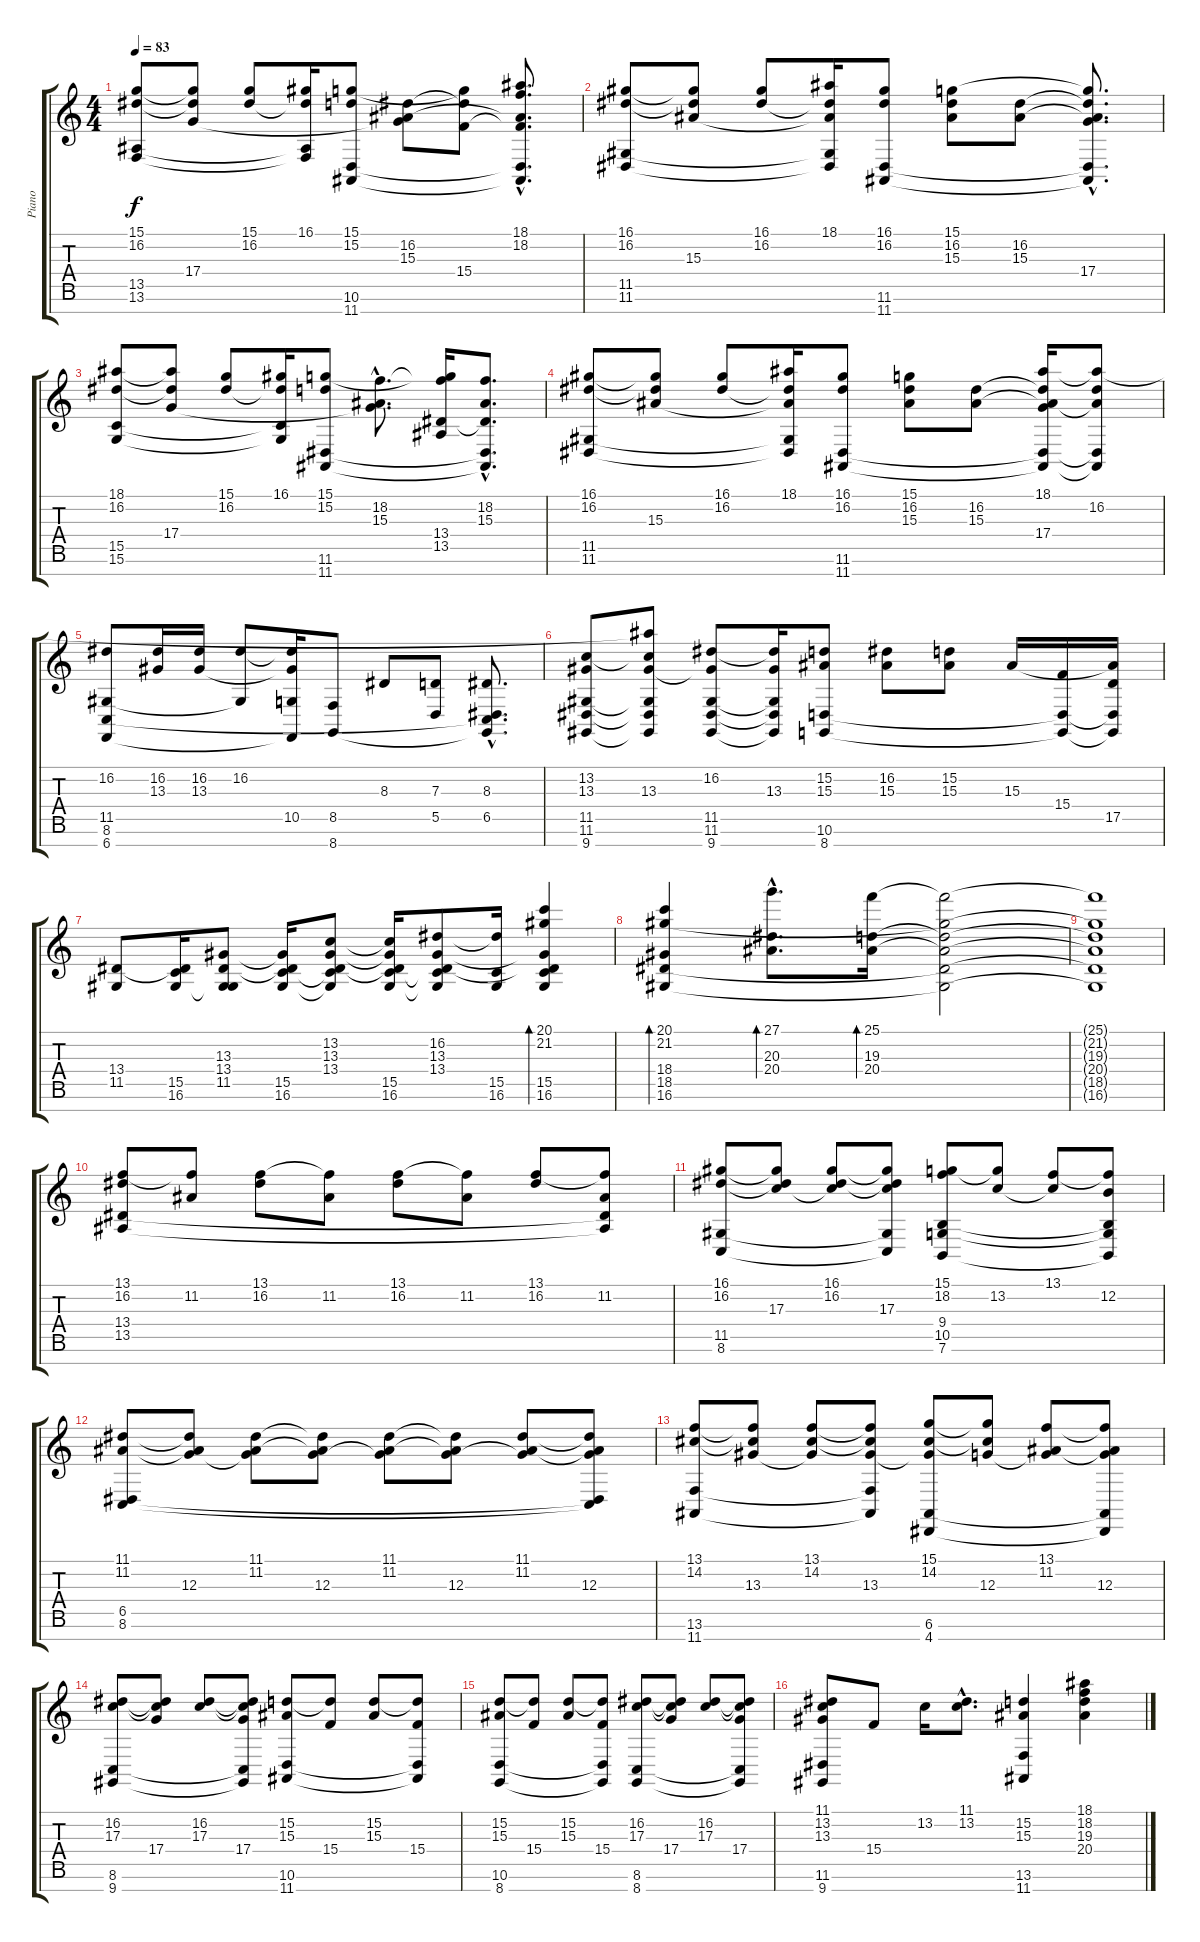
\track ("Piano" "Piano") {instrument acousticgrandpiano}
\staff {score tabs}
\tuning (E4 B3 G3 D3 A2 E2 B1) {hide}
\ts (4 4)
\tempo 83
\clef g2
\ks c
(15.1 16.2 13.5 13.6).8{dy f} (15.1{t} 16.2{t} 17.4).8 (15.1 16.2).8 (16.1 16.2{t} 13.5{t} 13.6{t}).16 (15.1 15.2 10.6 11.7).8 (16.2 15.3 17.4{t}).8 (15.1{t} 16.2{t} 15.4).8 (18.1{hac} 18.2{hac} 15.3{hac t} 15.4{hac t} 10.6{hac t} 11.7{hac t}).8{d} |
(16.1 16.2 11.5 11.6).8 (16.1{t} 16.2{t} 15.3).8 (16.1 16.2).8 (18.1 16.2{t} 15.3{t} 11.5{t} 11.6{t}).16 (16.1 16.2 11.6 11.7).8 (15.1 16.2 15.3).8 (16.2 15.3).8 (15.1{hac t} 16.2{hac t} 15.3{hac t} 17.4{hac} 11.6{hac t} 11.7{hac t}).8{d} |
(18.1 16.2 15.5 15.6).8 (18.1{t} 16.2{t} 17.4).8 (15.1 16.2).8 (16.1 16.2{t} 15.5{t} 15.6{t}).16 (15.1 15.2 11.6 11.7).8 (18.2{hac} 15.3{hac} 17.4{hac t}).8{d} (15.1{t} 18.2{t} 13.4 13.5).16 (18.2{hac} 15.3{hac} 13.4{hac t} 11.6{hac t} 11.7{hac t}).8{d} |
(16.1 16.2 11.5 11.6).8 (16.1{t} 16.2{t} 15.3).8 (16.1 16.2).8 (18.1 16.2{t} 15.3{t} 11.5{t} 11.6{t}).16 (16.1 16.2 11.6 11.7).8 (15.1 16.2 15.3).8 (16.2 15.3).8 (18.1 16.2{t} 15.3{t} 17.4 11.6{t} 11.7{t}).16 (18.1{t} 16.2 15.3{t} 11.6{t} 11.7{t}).8 |
(16.2 11.5 8.6 6.7).8 (16.2 13.3).16 (16.2 13.3).16 (16.2 11.5{t}).8 (16.2{t} 13.3{t} 10.5 6.7{t}).16 (8.5 8.7).8 8.3.8 (7.3 5.5).8 (8.3{hac} 6.5{hac} 8.6{hac t} 8.7{hac t}).8{d} |
(13.2 13.3 11.5 11.6 9.7).8 (18.1{t} 13.2{t} 13.3 11.5{t} 11.6{t} 9.7{t}).8 (16.2 13.3{t} 11.5 11.6 9.7).8 (16.2{t} 13.3 11.5{t} 11.6{t} 9.7{t}).16 (15.2 15.3 10.6 8.7).8 (16.2 15.3).8 (15.2 15.3).8 15.3.16 (15.4 10.6{t} 8.7{t}).16 (15.3{t} 17.5 10.6{t} 8.7{t}).16 |
(13.4 11.5).8 (13.4{t} 15.5 16.6).16 (13.3 13.4 11.5 16.6{t}).8 (13.3{t} 13.4{t} 15.5 16.6).16 (13.2 13.3 13.4 15.5{t} 16.6{t}).8 (13.2{t} 13.3{t} 13.4{t} 15.5 16.6).16 (16.2 13.3 13.4 15.5{t} 16.6{t}).8 (16.2{t} 15.5 16.6).16 (20.1 21.2 13.3{t} 13.4{t} 15.5 16.6).4{bd 60} |
(20.1 21.2 18.4 18.5 16.6).4{bd 60} (27.1{hac} 20.3{hac} 20.4{hac}).8{d bd 60} (25.1 19.3 20.4).16{bd 60} (25.1{t} 21.2{t} 19.3{t} 20.4{t} 18.5{t} 16.6{t}).2 |
(25.1{t} 21.2{t} 19.3{t} 20.4{t} 18.5{t} 16.6{t}).1 |
(13.1 16.2 13.4 13.5).8 (13.1{t} 11.2).8 (13.1 16.2).8 (13.1{t} 11.2).8 (13.1 16.2).8 (13.1{t} 11.2).8 (13.1 16.2).8 (13.1{t} 11.2 13.4{t} 13.5{t}).8 |
(16.1 16.2 11.5 8.6).8 (16.1{t} 16.2{t} 17.3).8 (16.1 16.2 17.3{t}).8 (16.1{t} 16.2{t} 17.3 11.5{t} 8.6{t}).8 (15.1 18.2 9.4 10.5 7.6).8 (15.1{t} 13.2).8 (13.1 13.2{t}).8 (13.1{t} 12.2 9.4{t} 10.5{t} 7.6{t}).8 |
(11.1 11.2 6.5 8.6).8 (11.1{t} 11.2{t} 12.3).8 (11.1 11.2 12.3{t}).8 (11.1{t} 11.2{t} 12.3).8 (11.1 11.2 12.3{t}).8 (11.1{t} 11.2{t} 12.3).8 (11.1 11.2 12.3{t}).8 (11.1{t} 11.2{t} 12.3 6.5{t} 8.6{t}).8 |
(13.1 14.2 13.6 11.7).8 (13.1{t} 14.2{t} 13.3).8 (13.1 14.2 13.3{t}).8 (13.1{t} 14.2{t} 13.3 13.6{t} 11.7{t}).8 (15.1 14.2 13.3{t} 6.6 4.7).8 (15.1{t} 14.2{t} 12.3).8 (13.1 11.2 12.3{t}).8 (13.1{t} 11.2{t} 12.3 6.6{t} 4.7{t}).8 |
(16.2 17.3 8.6 9.7).8 (16.2{t} 17.3{t} 17.4).8 (16.2 17.3).8 (16.2{t} 17.3{t} 17.4 8.6{t} 9.7{t}).8 (15.2 15.3 10.6 11.7).8 (15.2{t} 15.4).8 (15.2 15.3).8 (15.2{t} 15.4 10.6{t} 11.7{t}).8 |
(15.2 15.3 10.6 8.7).8 (15.2{t} 15.4).8 (15.2 15.3).8 (15.2{t} 15.4 10.6{t} 8.7{t}).8 (16.2 17.3 8.6 8.7).8 (16.2{t} 17.3{t} 17.4).8 (16.2 17.3).8 (16.2{t} 17.3{t} 17.4 8.6{t} 8.7{t}).8 |
(11.1 13.2 13.3 11.6 9.7).8 15.4.8 13.2.16 (11.1{hac} 13.2{hac}).8{d} (15.2 15.3 13.6 11.7).4 (18.1 18.2 19.3 20.4).4
